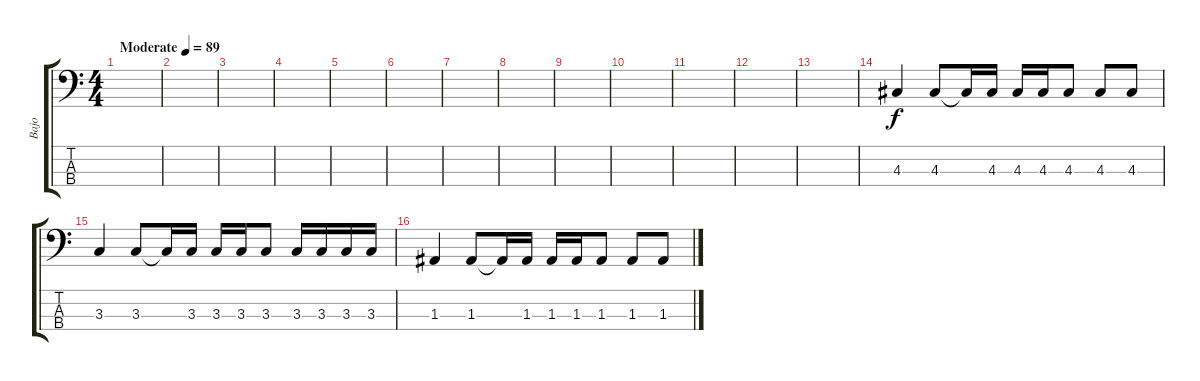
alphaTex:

\track ("Bajo" "Bajo") {instrument electricbasspick}
\staff {score tabs}
\tuning (G2 D2 A1 E1) {hide}
\ts (4 4)
\tempo (89 "Moderate")
\clef f4
\ks c
|
|
|
|
|
|
|
|
|
|
|
|
|
4.3.4 4.3.8 4.3{t}.16 4.3.16 4.3.16 4.3.16 4.3.8 4.3.8 4.3.8 |
3.3.4 3.3.8 3.3{t}.16 3.3.16 3.3.16 3.3.16 3.3.8 3.3.16 3.3.16 3.3.16 3.3.16 |
1.3.4 1.3.8 1.3{t}.16 1.3.16 1.3.16 1.3.16 1.3.8 1.3.8 1.3.8
